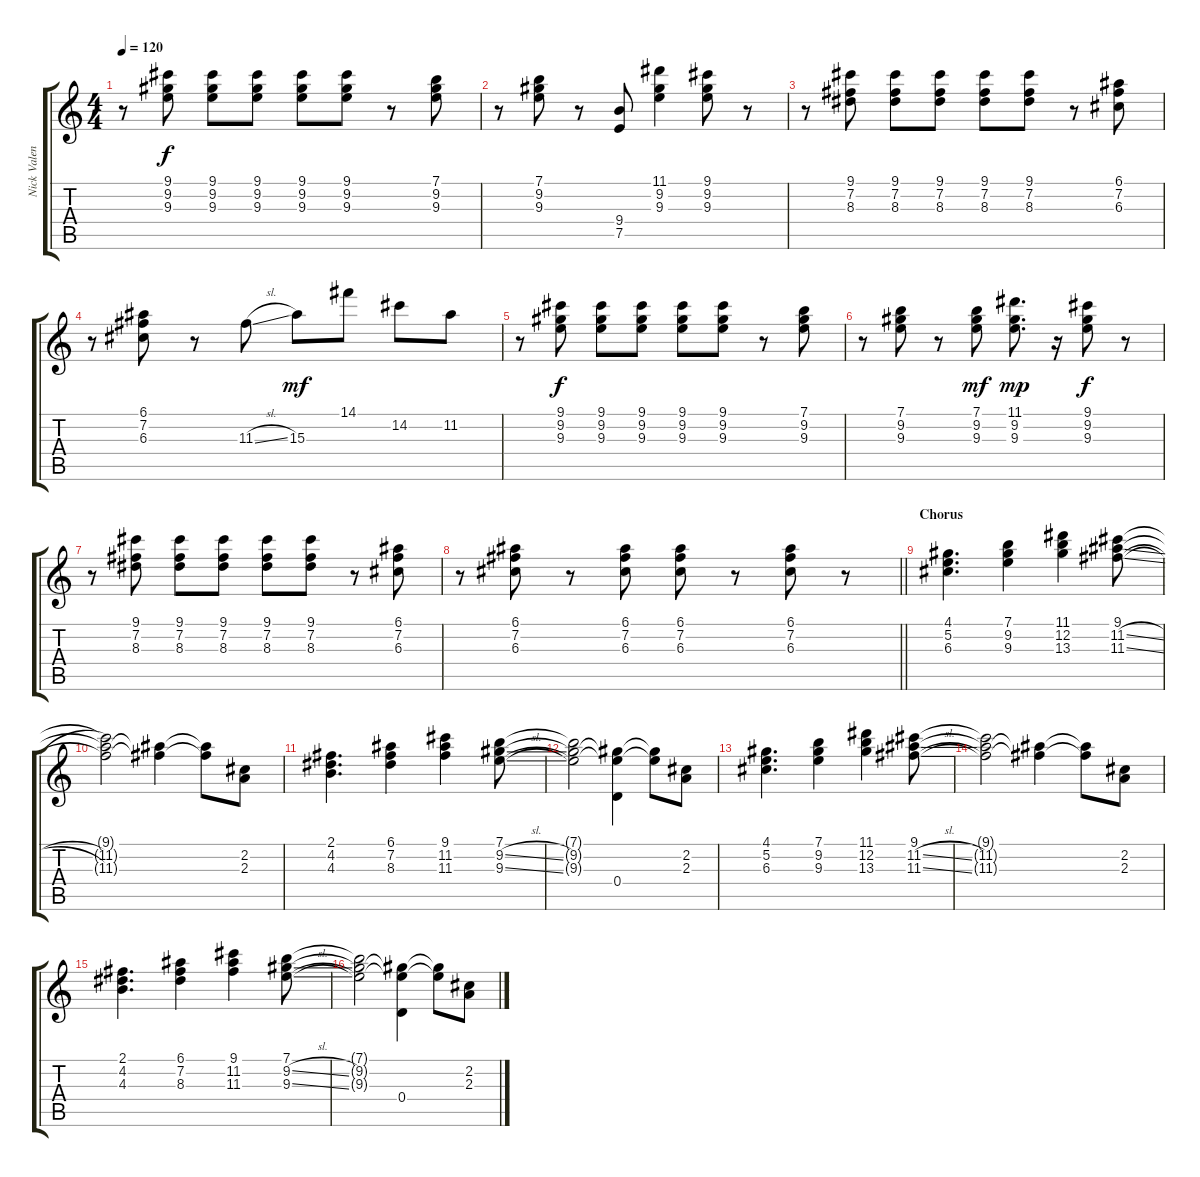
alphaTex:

\track ("Nick Valensi - Lead Guitar" "Nick Valen") {instrument overdrivenguitar}
\staff {score tabs}
\tuning (E4 B3 G3 D3 A2 E2) {hide}
\ts (4 4)
\tempo 120
\clef g2
\ks c
r.8{dy f} (9.1 9.2 9.3).8 (9.1 9.2 9.3).8 (9.1 9.2 9.3).8 (9.1 9.2 9.3).8 (9.1 9.2 9.3).8 r.8 (7.1 9.2 9.3).8 |
r.8 (7.1 9.2 9.3).8 r.8 (9.4 7.5).8 (11.1 9.2 9.3).4 (9.1 9.2 9.3).8 r.8 |
r.8 (9.1 7.2 8.3).8 (9.1 7.2 8.3).8 (9.1 7.2 8.3).8 (9.1 7.2 8.3).8 (9.1 7.2 8.3).8 r.8 (6.1 7.2 6.3).8 |
r.8 (6.1 7.2 6.3).8 r.8 11.3{sl}.8 15.3.8{dy mf} 14.1.8 14.2.8 11.2.8 |
r.8 (9.1 9.2 9.3).8{dy f} (9.1 9.2 9.3).8 (9.1 9.2 9.3).8 (9.1 9.2 9.3).8 (9.1 9.2 9.3).8 r.8 (7.1 9.2 9.3).8 |
r.8 (7.1 9.2 9.3).8 r.8 (7.1 9.2 9.3).8{dy mf} (11.1 9.2 9.3).8{d dy mp} r.16 (9.1 9.2 9.3).8{dy f} r.8 |
r.8 (9.1 7.2 8.3).8 (9.1 7.2 8.3).8 (9.1 7.2 8.3).8 (9.1 7.2 8.3).8 (9.1 7.2 8.3).8 r.8 (6.1 7.2 6.3).8 |
\barLineRight lightlight
r.8 (6.1 7.2 6.3).8 r.8 (6.1 7.2 6.3).8 (6.1 7.2 6.3).8 r.8 (6.1 7.2 6.3).8 r.8 |
\section ("" "Chorus")
(4.1 5.2 6.3).4{d} (7.1 9.2 9.3).4 (11.1 12.2 13.3).4 (9.1 11.2{sl} 11.3{sl}).8 |
(9.1{t} 11.2{t} 11.3{t}).2 (11.2{t} 11.3{t}).4 (11.2{t} 11.3{t}).8 (2.2 2.3).8 |
(2.1 4.2 4.3).4{d} (6.1 7.2 8.3).4 (9.1 11.2 11.3).4 (7.1 9.2{sl} 9.3{sl}).8 |
(7.1{t} 9.2{t} 9.3{t}).2 (9.2{t} 9.3{t} 0.4).4 (9.2{t} 9.3{t}).8 (2.2 2.3).8 |
(4.1 5.2 6.3).4{d} (7.1 9.2 9.3).4 (11.1 12.2 13.3).4 (9.1 11.2{sl} 11.3{sl}).8 |
(9.1{t} 11.2{t} 11.3{t}).2 (11.2{t} 11.3{t}).4 (11.2{t} 11.3{t}).8 (2.2 2.3).8 |
(2.1 4.2 4.3).4{d} (6.1 7.2 8.3).4 (9.1 11.2 11.3).4 (7.1 9.2{sl} 9.3{sl}).8 |
(7.1{t} 9.2{t} 9.3{t}).2 (9.2{t} 9.3{t} 0.4).4 (9.2{t} 9.3{t}).8 (2.2 2.3).8
